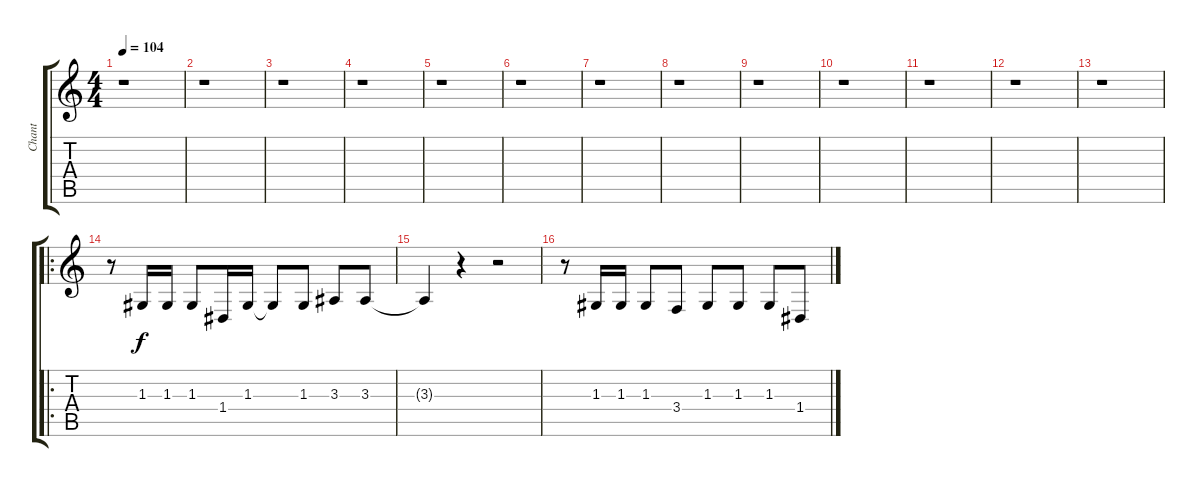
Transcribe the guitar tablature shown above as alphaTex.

\track ("Chant" "Chant") {instrument altosax}
\staff {score tabs}
\tuning (E4 B3 G3 D3 A2 E2) {hide}
\ts (4 4)
\tempo 104
\clef g2
\ks c
r.1{dy f instrument altosax} |
r.1 |
r.1 |
r.1 |
r.1 |
r.1 |
r.1 |
r.1 |
r.1 |
r.1 |
r.1 |
r.1 |
r.1 |
\ro
r.8 1.3.16 1.3.16 1.3.8 1.4.16 1.3.16 1.3{t}.8 1.3.8 3.3.8 3.3.8 |
3.3{t}.4 r.4 r.2 |
r.8 1.3.16 1.3.16 1.3.8 3.4.8 1.3.8 1.3.8 1.3.8 1.4.8
